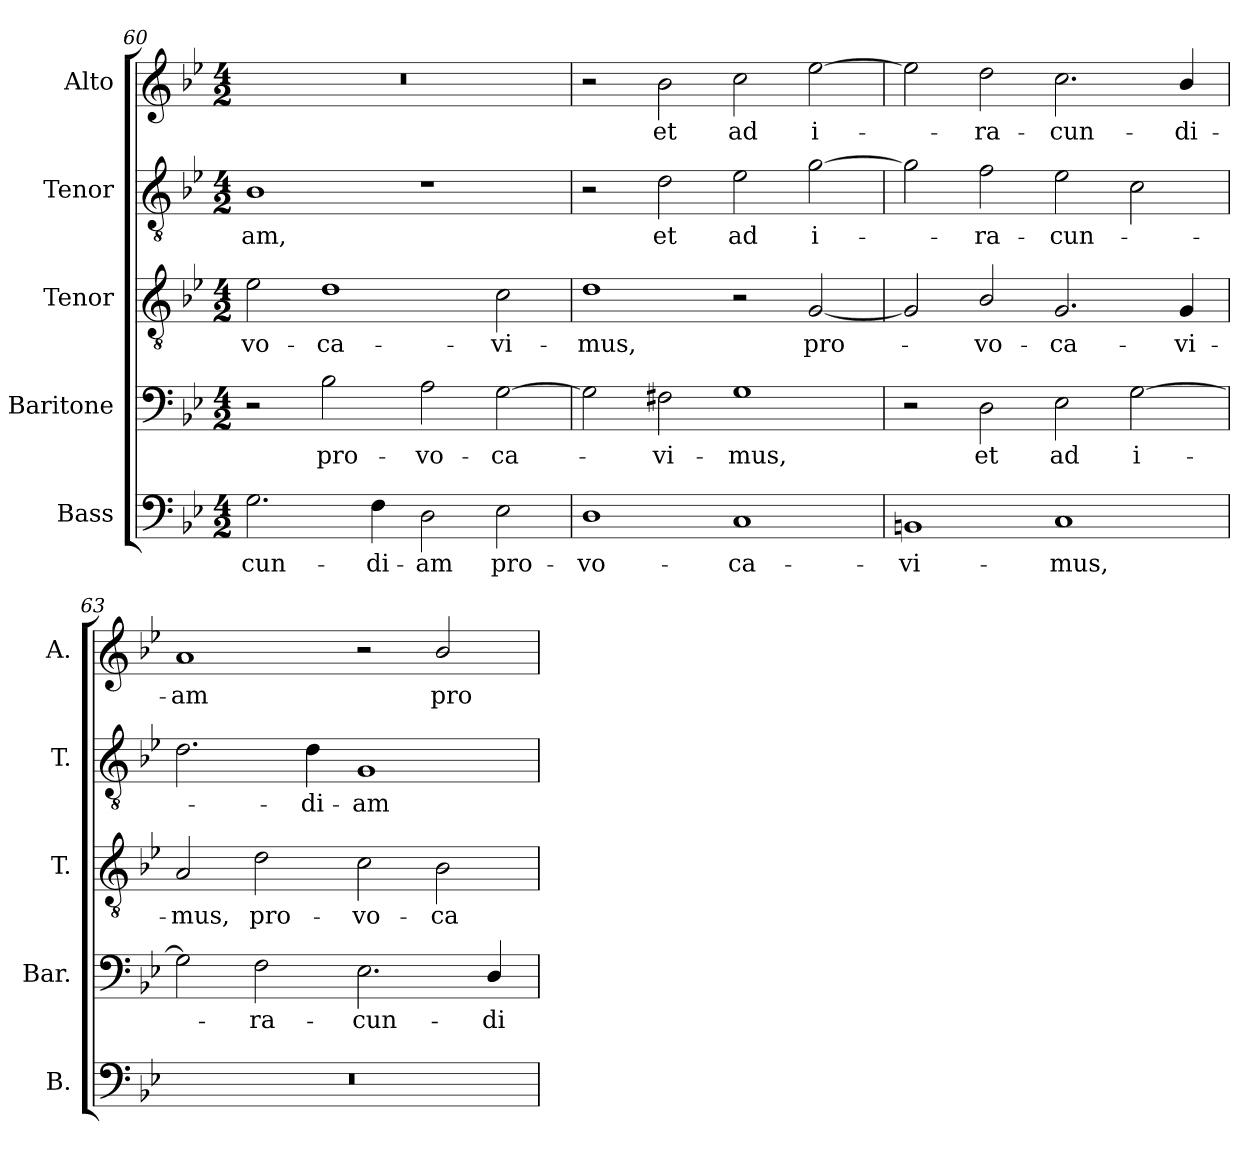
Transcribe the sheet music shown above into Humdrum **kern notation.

**kern	**text	**kern	**text	**kern	**text	**kern	**text	**kern	**text
*part5	*part5	*part4	*part4	*part3	*part3	*part2	*part2	*part1	*part1
*staff5	*staff5	*staff4	*staff4	*staff3	*staff3	*staff2	*staff2	*staff1	*staff1
*I"Bass	*	*I"Baritone	*	*I"Tenor	*	*I"Tenor	*	*I"Alto	*
*I'B.	*	*I'Bar.	*	*I'T.	*	*I'T.	*	*I'A.	*
*clefF4	*	*clefF4	*	*clefGv2	*	*clefGv2	*	*clefG2	*
*	*	*	*	*ITrd7c12	*	*ITrd7c12	*	*	*
*k[b-e-]	*	*k[b-e-]	*	*k[b-e-]	*	*k[b-e-]	*	*k[b-e-]	*
*B-:	*	*B-:	*	*B-:	*	*B-:	*	*B-:	*
*M4/2	*	*M4/2	*	*M4/2	*	*M4/2	*	*M4/2	*
=60	=60	=60	=60	=60	=60	=60	=60	=60	=60
!	!LO:LY:b:color=#000000	!	!	!	!	!	!	!	!
!	!	!	!	!	!LO:LY:b:color=#000000	!	!	!	!
!	!	!	!	!	!	!	!LO:LY:b:color=#000000	!LO:N:vis=1	!
2.Gi\	-cun-	2r	.	2E-i\	-vo-	1BB-i	-am,	0r	.
!	!	!	!LO:LY:b:color=#000000	!	!	!	!	!	!
!	!	!	!	!	!LO:LY:b:color=#000000	!	!	!	!
.	.	2B-i\	pro-	1Di	-ca-	.	.	.	.
!	!LO:LY:b:color=#000000	!	!	!	!	!	!	!	!
4Fi\	-di-	.	.	.	.	.	.	.	.
!	!LO:LY:b:color=#000000	!	!	!	!	!	!	!	!
!	!	!	!LO:LY:b:color=#000000	!	!	!	!	!	!
2Di\	-am	2Ai\	-vo-	.	.	1r	.	.	.
!	!LO:LY:b:color=#000000	!	!	!	!	!	!	!	!
!	!	!	!LO:LY:b:color=#000000	!	!	!	!	!	!
!	!	!	!	!	!LO:LY:b:color=#000000	!	!	!	!
2E-i\	pro-	[2Gi\	-ca-	2Ci\	-vi-	.	.	.	.
!!LO:PB:g=z
=61	=61	=61	=61	=61	=61	=61	=61	=61	=61
!	!LO:LY:b:color=#000000	!	!	!	!	!	!	!	!
!	!	!	!	!	!LO:LY:b:color=#000000	!	!	!	!
1Di	-vo-	2Gi\]	.	1Di	-mus,	2r	.	2r	.
!	!	!	!LO:LY:b:color=#000000	!	!	!	!	!	!
!	!	!	!	!	!	!	!LO:LY:b:color=#000000	!	!
!	!	!	!	!	!	!	!	!	!LO:LY:b:color=#000000
.	.	2F#Xi\	-vi-	.	.	2Di\	et	2b-i\	et
!	!LO:LY:b:color=#000000	!	!	!	!	!	!	!	!
!	!	!	!LO:LY:b:color=#000000	!	!	!	!	!	!
!	!	!	!	!	!	!	!LO:LY:b:color=#000000	!	!
!	!	!	!	!	!	!	!	!	!LO:LY:b:color=#000000
1Ci	-ca-	1Gi	-mus,	2r	.	2E-i\	ad	2cci\	ad
!	!	!	!	!	!LO:LY:b:color=#000000	!	!	!	!
!	!	!	!	!	!	!	!LO:LY:b:color=#000000	!	!
!	!	!	!	!	!	!	!	!	!LO:LY:b:color=#000000
.	.	.	.	[2GGi/	pro-	[2Gi\	i-	[2ee-i\	i-
=62	=62	=62	=62	=62	=62	=62	=62	=62	=62
!	!LO:LY:b:color=#000000	!	!	!	!	!	!	!	!
1BBni	-vi-	2r	.	2GGi/]	.	2Gi\]	.	2ee-i\]	.
!	!	!	!LO:LY:b:color=#000000	!	!	!	!	!	!
!	!	!	!	!	!LO:LY:b:color=#000000	!	!	!	!
!	!	!	!	!	!	!	!LO:LY:b:color=#000000	!	!
!	!	!	!	!	!	!	!	!	!LO:LY:b:color=#000000
.	.	2Di\	et	2BB-i/	-vo-	2Fi\	-ra-	2ddi\	-ra-
!	!LO:LY:b:color=#000000	!	!	!	!	!	!	!	!
!	!	!	!LO:LY:b:color=#000000	!	!	!	!	!	!
!	!	!	!	!	!LO:LY:b:color=#000000	!	!	!	!
!	!	!	!	!	!	!	!LO:LY:b:color=#000000	!	!
!	!	!	!	!	!	!	!	!	!LO:LY:b:color=#000000
1Ci	-mus,	2E-i\	ad	2.GGi/	-ca-	2E-i\	-cun-	2.cci\	-cun-
!	!	!	!LO:LY:b:color=#000000	!	!	!	!	!	!
.	.	[2Gi\	i-	.	.	2Ci\	.	.	.
!	!	!	!	!	!LO:LY:b:color=#000000	!	!	!	!
!	!	!	!	!	!	!	!	!	!LO:LY:b:color=#000000
.	.	.	.	4GGi/	-vi-	.	.	4b-i/	-di-
=63	=63	=63	=63	=63	=63	=63	=63	=63	=63
!LO:N:vis=1	!	!	!	!	!	!	!	!	!
!	!	!	!	!	!LO:LY:b:color=#000000	!	!	!	!
!	!	!	!	!	!	!	!	!	!LO:LY:b:color=#000000
0r	.	2Gi\]	.	2AAi/	-mus,	2.Di\	.	1ai	-am
!	!	!	!LO:LY:b:color=#000000	!	!	!	!	!	!
!	!	!	!	!	!LO:LY:b:color=#000000	!	!	!	!
.	.	2Fi\	-ra-	2Di\	pro-	.	.	.	.
!	!	!	!	!	!	!	!LO:LY:b:color=#000000	!	!
.	.	.	.	.	.	4Di\	-di-	.	.
!	!	!	!LO:LY:b:color=#000000	!	!	!	!	!	!
!	!	!	!	!	!LO:LY:b:color=#000000	!	!	!	!
!	!	!	!	!	!	!	!LO:LY:b:color=#000000	!	!
.	.	2.E-i\	-cun-	2Ci\	-vo-	1GGi	-am	2r	.
!	!	!	!	!	!LO:LY:b:color=#000000	!	!	!	!
!	!	!	!	!	!	!	!	!	!LO:LY:b:color=#000000
.	.	.	.	2BB-i\	-ca-	.	.	2b-i/	pro-
!	!	!	!LO:LY:b:color=#000000	!	!	!	!	!	!
.	.	4Di/	-di-	.	.	.	.	.	.
=	=	=	=	=	=	=	=	=	=
*-	*-	*-	*-	*-	*-	*-	*-	*-	*-
